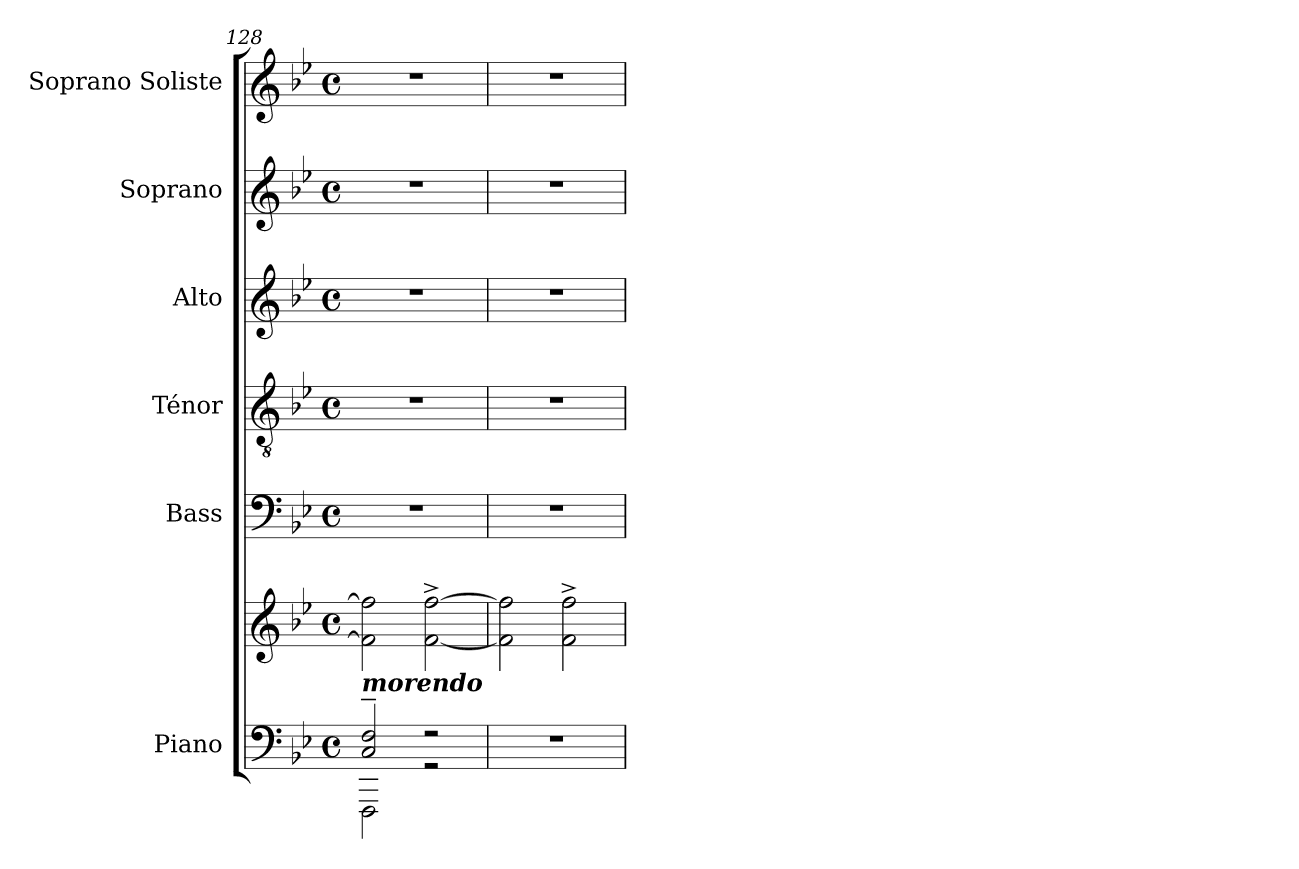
**kern	**kern	**kern	**kern	**kern	**kern	**kern
*part6	*part6	*part5	*part4	*part3	*part2	*part1
*staff7	*staff6	*staff5	*staff4	*staff3	*staff2	*staff1
*I"Piano	*	*I"Bass	*I"Ténor	*I"Alto	*I"Soprano	*I"Soprano Soliste
*I'Pno.	*	*I'B.	*I'T.	*I'A.	*I'S.	*
*clefF4	*clefG2	*clefF4	*clefGv2	*clefG2	*clefG2	*clefG2
*k[b-e-]	*k[b-e-]	*k[b-e-]	*k[b-e-]	*k[b-e-]	*k[b-e-]	*k[b-e-]
*M4/4	*M4/4	*M4/4	*M4/4	*M4/4	*M4/4	*M4/4
*met(c)	*met(c)	*met(c)	*met(c)	*met(c)	*met(c)	*met(c)
=128	=128	=128	=128	=128	=128	=128
*^	*	*	*	*	*	*
!LO:TX:a:Bi:t=morendo	!	!	!	!	!	!	!
2C/~ 2F/~	2FFF\	2f\] 2ff\]	1r	1r	1r	1r	1r
2r	2rGG	[2f\^ [2ff\^	.	.	.	.	.
*v	*v	*	*	*	*	*	*
!!LO:LB:g=z
=129	=129	=129	=129	=129	=129	=129
1r	2f\] 2ff\]	1r	1r	1r	1r	1r
.	2f\^ 2ff\^	.	.	.	.	.
=	=	=	=	=	=	=
*-	*-	*-	*-	*-	*-	*-
